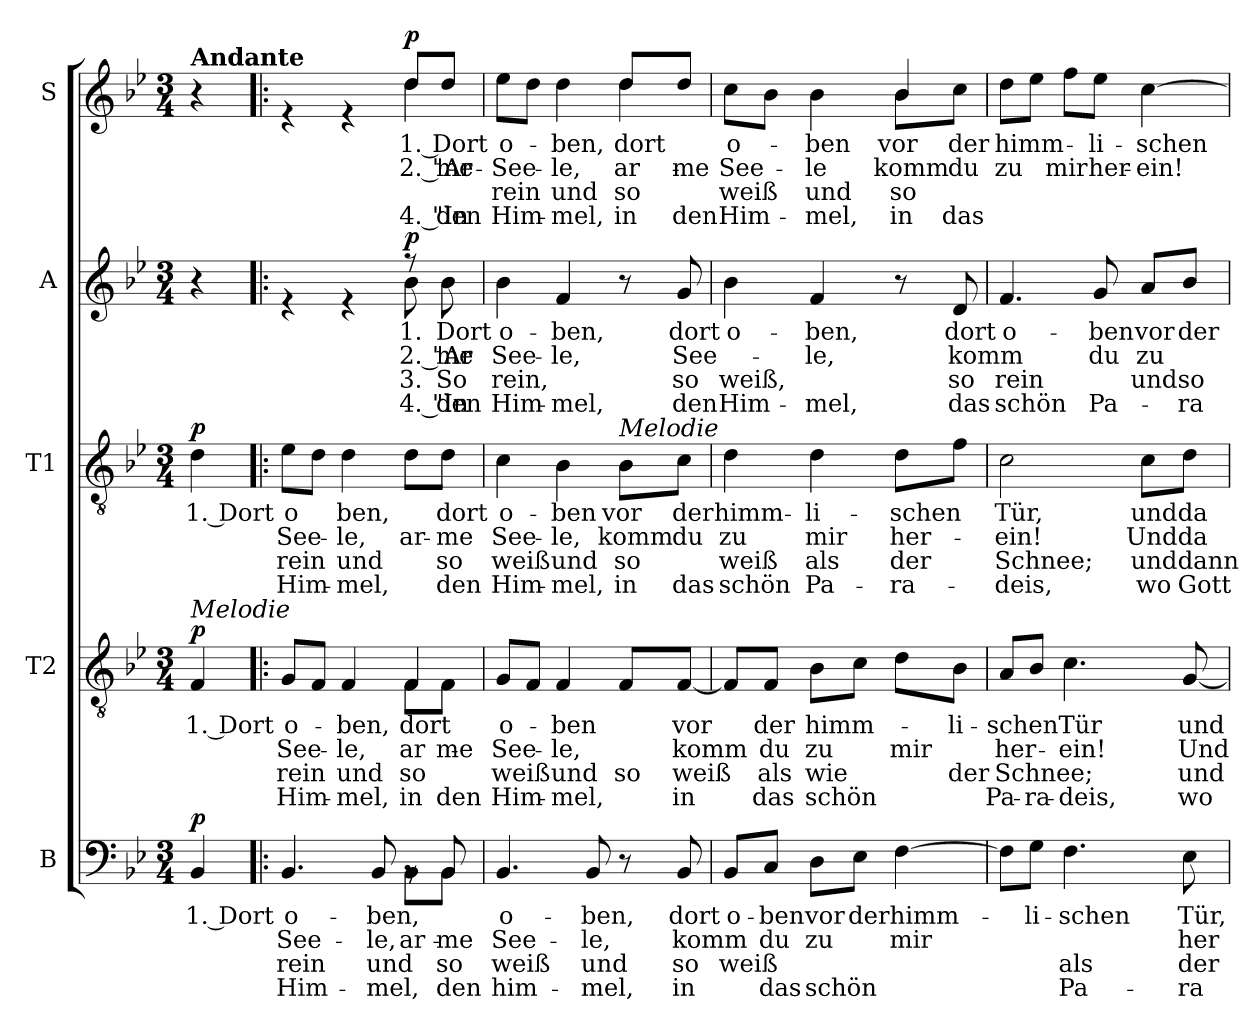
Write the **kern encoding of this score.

**kern	**text	**text	**text	**text	**dynam	**kern	**text	**text	**text	**text	**dynam	**kern	**text	**text	**text	**text	**dynam	**kern	**text	**text	**text	**text	**dynam	**kern	**text	**text	**text	**text	**dynam
*part5	*part5	*part5	*part5	*part5	*part5	*part4	*part4	*part4	*part4	*part4	*part4	*part3	*part3	*part3	*part3	*part3	*part3	*part2	*part2	*part2	*part2	*part2	*part2	*part1	*part1	*part1	*part1	*part1	*part1
*staff5	*staff5	*staff5	*staff5	*staff5	*staff5	*staff4	*staff4	*staff4	*staff4	*staff4	*staff4	*staff3	*staff3	*staff3	*staff3	*staff3	*staff3	*staff2	*staff2	*staff2	*staff2	*staff2	*staff2	*staff1	*staff1	*staff1	*staff1	*staff1	*staff1
*I"B	*	*	*	*	*	*I"T2	*	*	*	*	*	*I"T1	*	*	*	*	*	*I"A	*	*	*	*	*	*I"S	*	*	*	*	*
*clefF4	*	*	*	*	*	*clefGv2	*	*	*	*	*	*clefGv2	*	*	*	*	*	*clefG2	*	*	*	*	*	*clefG2	*	*	*	*	*
*k[b-e-]	*	*	*	*	*	*k[b-e-]	*	*	*	*	*	*k[b-e-]	*	*	*	*	*	*k[b-e-]	*	*	*	*	*	*k[b-e-]	*	*	*	*	*
*M3/4	*	*	*	*	*	*M3/4	*	*	*	*	*	*M3/4	*	*	*	*	*	*M3/4	*	*	*	*	*	*M3/4	*	*	*	*	*
=	=	=	=	=	=	=	=	=	=	=	=	=	=	=	=	=	=	=	=	=	=	=	=	=	=	=	=	=	=
!	!	!	!	!	!	!	!	!	!	!	!	!	!	!	!	!	!	!	!	!	!	!	!	!LO:TX:a:B:t=Andante	!	!	!	!	!
!	!	!	!	!	!	!LO:TX:a:i:t=Melodie	!	!	!	!	!	!	!	!	!	!	!	!	!	!	!	!	!	!	!	!	!	!	!
!	!LO:LY:b	!	!	!	!LO:DY:a	!	!LO:LY:b	!	!	!	!LO:DY:a	!	!LO:LY:b	!	!	!	!LO:DY:a	!	!	!	!	!	!	!	!	!	!	!	!
4BB-/	1. Dort	.	.	.	p	4F/	1. Dort	.	.	.	p	4d\	1. Dort	.	.	.	p	4r	.	.	.	.	.	4r	.	.	.	.	.
=1!|:	=1!|:	=1!|:	=1!|:	=1!|:	=1!|:	=1!|:	=1!|:	=1!|:	=1!|:	=1!|:	=1!|:	=1!|:	=1!|:	=1!|:	=1!|:	=1!|:	=1!|:	=1!|:	=1!|:	=1!|:	=1!|:	=1!|:	=1!|:	=1!|:	=1!|:	=1!|:	=1!|:	=1!|:	=1!|:
!	!LO:LY:b	!LO:LY:b	!LO:LY:b	!LO:LY:b	!	!	!LO:LY:b	!LO:LY:b	!LO:LY:b	!LO:LY:b	!	!	!LO:LY:b	!LO:LY:b	!LO:LY:b	!LO:LY:b	!	!	!	!	!	!	!	!	!	!	!	!	!
*^	*	*	*	*	*	*^	*	*	*	*	*	*	*	*	*	*	*	*^	*	*	*	*	*	*^	*	*	*	*	*
4.BB-/	2ryy	o-	See-	rein	Him-	.	8G/L	2ryy	o-	See-	rein	Him-	.	8e-\L	o	See-	rein	Him-	.	4re	2ryy	.	.	.	.	.	4re	2ryy	.	.	.	.	.
.	.	.	.	.	.	.	8F/J	.	.	.	.	.	.	8d\J	.	.	.	.	.	.	.	.	.	.	.	.	.	.	.	.	.	.	.
!	!	!	!	!	!	!	!	!	!LO:LY:b	!LO:LY:b	!LO:LY:b	!LO:LY:b	!	!	!LO:LY:b	!LO:LY:b	!LO:LY:b	!LO:LY:b	!	!	!	!	!	!	!	!	!	!	!	!	!	!	!
.	.	.	.	.	.	.	4F/	.	-ben,	-le,	und	-mel,	.	4d\	ben,	le,	und	-mel,	.	4re	.	.	.	.	.	.	4re	.	.	.	.	.	.
!	!	!LO:LY:b	!LO:LY:b	!LO:LY:b	!LO:LY:b	!	!	!	!	!	!	!	!	!	!	!	!	!	!	!	!	!	!	!	!	!	!	!	!	!	!	!	!
8BB-/	.	ben,	le,	und	-mel,	.	.	.	.	.	.	.	.	.	.	.	.	.	.	.	.	.	.	.	.	.	.	.	.	.	.	.	.
!	!	!	!LO:LY:b	!	!	!	!	!	!LO:LY:b	!LO:LY:b	!LO:LY:b	!LO:LY:b	!	!	!	!LO:LY:b	!	!	!	!	!	!LO:LY:b	!LO:LY:b	!LO:LY:b	!LO:LY:b	!	!	!	!	!	!LO:LY:b	!	!
!	!	!	!	!	!	!	!	!	!	!	!	!	!	!	!	!	!	!	!	!	!	!	!	!	!	!LO:DY:a	!	!	!LO:LY:b	!LO:LY:b	!	!LO:LY:b	!LO:DY:a
8rBB	8BB-\L	.	ar-	.	.	.	4F/	8F\L	dort	ar-	so	in	.	8d\L	.	ar-	.	.	.	8r	8b-\	1.	2. "Ar-	3.	4. "In	p	4dd\	8dd/L	1. Dort	2. "Ar-	.	4. "In	p
!	!	!LO:LY:b	!	!LO:LY:b	!LO:LY:b	!	!	!	!	!	!	!	!	!	!	!	!	!	!	!	!	!	!	!	!	!	!	!	!	!	!	!	!
!	!	!	!LO:LY:b	!	!	!	!	!	!	!LO:LY:b	!	!LO:LY:b	!	!	!LO:LY:b	!LO:LY:b	!LO:LY:b	!LO:LY:b	!	!	!	!LO:LY:b	!LO:LY:b	!LO:LY:b	!LO:LY:b	!	!	!	!	!LO:LY:b	!	!LO:LY:b	!
8BB-/	8BB-\J	.	-me	so	den	.	.	8F\J	.	-me	.	den	.	8d\J	dort	-me	so	den	.	8b-\	8b-\yy	Dort	-me	So	den	.	.	8dd/J	.	me	.	den	.
=2	=2	=2	=2	=2	=2	=2	=2	=2	=2	=2	=2	=2	=2	=2	=2	=2	=2	=2	=2	=2	=2	=2	=2	=2	=2	=2	=2	=2	=2	=2	=2	=2	=2
!	!	!LO:LY:b	!LO:LY:b	!LO:LY:b	!LO:LY:b	!	!	!	!LO:LY:b	!LO:LY:b	!LO:LY:b	!LO:LY:b	!	!	!LO:LY:b	!LO:LY:b	!LO:LY:b	!LO:LY:b	!	!	!	!LO:LY:b	!LO:LY:b	!LO:LY:b	!LO:LY:b	!	!	!	!LO:LY:b	!LO:LY:b	!LO:LY:b	!LO:LY:b	!
*v	*v	*	*	*	*	*	*	*	*	*	*	*	*	*	*	*	*	*	*	*v	*v	*	*	*	*	*	*	*	*	*	*	*	*
*	*	*	*	*	*	*v	*v	*	*	*	*	*	*	*	*	*	*	*	*	*	*	*	*	*	*	*	*	*	*	*	*
4.BB-/	o-	See-	weiß	him-	.	8G/L	o-	See-	-weiß	Him-	.	4c\	o-	See-	weiß	Him-	.	4b-\	o-	See-	rein,	Him-	.	8ee-\L	2ryy	o-	See-	rein	Him-	.
.	.	.	.	.	.	8F/J	.	.	.	.	.	.	.	.	.	.	.	.	.	.	.	.	.	8dd\J	.	.	.	.	.	.
!	!	!	!	!	!	!	!LO:LY:b	!LO:LY:b	!LO:LY:b	!LO:LY:b	!	!	!LO:LY:b	!LO:LY:b	!LO:LY:b	!LO:LY:b	!	!	!LO:LY:b	!LO:LY:b	!	!LO:LY:b	!	!	!	!LO:LY:b	!LO:LY:b	!LO:LY:b	!LO:LY:b	!
.	.	.	.	.	.	4F/	-ben	-le,	und	-mel,	.	4B-\	ben	le,	und	-mel,	.	4f/	ben,	le,	.	mel,	.	4dd\	.	ben,	-le,	und	-mel,	.
!	!LO:LY:b	!LO:LY:b	!LO:LY:b	!LO:LY:b	!	!	!	!	!	!	!	!	!	!	!	!	!	!	!	!	!	!	!	!	!	!	!	!	!	!
8BB-/	ben,	le,	und	-mel,	.	.	.	.	.	.	.	.	.	.	.	.	.	.	.	.	.	.	.	.	.	.	.	.	.	.
!	!	!	!	!	!	!	!	!	!	!	!	!LO:TX:a:i:t=Melodie	!	!	!	!	!	!	!	!	!	!	!	!	!	!	!	!	!	!
!	!	!	!	!	!	!	!	!	!LO:LY:b	!	!	!	!LO:LY:b	!LO:LY:b	!LO:LY:b	!LO:LY:b	!	!	!	!	!	!	!	!	!	!LO:LY:b	!LO:LY:b	!LO:LY:b	!LO:LY:b	!
8r	.	.	.	.	.	8F/L	.	.	so	.	.	8B-\L	vor	komm	so	in	.	8r	.	.	.	.	.	4dd\	8dd/L	dort	ar-	so	in	.
!	!LO:LY:b	!LO:LY:b	!LO:LY:b	!LO:LY:b	!	!	!LO:LY:b	!LO:LY:b	!LO:LY:b	!LO:LY:b	!	!	!LO:LY:b	!LO:LY:b	!	!LO:LY:b	!	!	!LO:LY:b	!LO:LY:b	!LO:LY:b	!LO:LY:b	!	!	!	!	!LO:LY:b	!	!LO:LY:b	!
8BB-/	dort	komm	so	in	.	[8F/J	vor	komm	weiß	in	.	8c\J	der	du	.	das	.	8g/	dort	See-	so	den	.	.	8dd/J	.	me	.	den	.
=3	=3	=3	=3	=3	=3	=3	=3	=3	=3	=3	=3	=3	=3	=3	=3	=3	=3	=3	=3	=3	=3	=3	=3	=3	=3	=3	=3	=3	=3	=3
!	!LO:LY:b	!	!LO:LY:b	!	!	!	!	!	!	!	!	!	!LO:LY:b	!LO:LY:b	!LO:LY:b	!LO:LY:b	!	!	!LO:LY:b	!	!LO:LY:b	!LO:LY:b	!	!	!	!LO:LY:b	!LO:LY:b	!LO:LY:b	!LO:LY:b	!
8BB-/L	o-	.	weiß	.	.	8F/L]	.	.	.	.	.	4d\	himm-	zu	weiß	schön	.	4b-\	o-	.	weiß,	Him-	.	8cc\L	2ryy	o-	See-	weiß	Him-	.
!	!LO:LY:b	!LO:LY:b	!	!LO:LY:b	!	!	!LO:LY:b	!LO:LY:b	!LO:LY:b	!LO:LY:b	!	!	!	!	!	!	!	!	!	!	!	!	!	!	!	!	!	!	!	!
8C/J	-ben	du	.	das	.	8F/J	der	du	als	das	.	.	.	.	.	.	.	.	.	.	.	.	.	8b-\J	.	.	.	.	.	.
!	!LO:LY:b	!LO:LY:b	!	!LO:LY:b	!	!	!LO:LY:b	!LO:LY:b	!LO:LY:b	!LO:LY:b	!	!	!LO:LY:b	!LO:LY:b	!LO:LY:b	!LO:LY:b	!	!	!LO:LY:b	!LO:LY:b	!	!LO:LY:b	!	!	!	!LO:LY:b	!LO:LY:b	!LO:LY:b	!LO:LY:b	!
8D\L	vor	zu	.	schön	.	8B-\L	himm-	zu	wie	schön	.	4d\	li-	mir	als	Pa-	.	4f/	ben,	le,	.	mel,	.	4b-\	.	ben	-le	und	-mel,	.
!	!LO:LY:b	!	!	!	!	!	!	!	!	!	!	!	!	!	!	!	!	!	!	!	!	!	!	!	!	!	!	!	!	!
8E-\J	der	.	.	.	.	8c\J	.	.	.	.	.	.	.	.	.	.	.	.	.	.	.	.	.	.	.	.	.	.	.	.
!	!LO:LY:b	!LO:LY:b	!	!	!	!	!	!LO:LY:b	!	!	!	!	!LO:LY:b	!LO:LY:b	!LO:LY:b	!LO:LY:b	!	!	!	!	!	!	!	!	!	!LO:LY:b	!LO:LY:b	!LO:LY:b	!LO:LY:b	!
[4F\	himm-	mir	.	.	.	8d\L	.	mir	.	.	.	8d\L	schen	her-	der	-ra-	.	8r	.	.	.	.	.	8b-\L	4b-/	vor	komm	so	in	.
!	!	!	!	!	!	!	!LO:LY:b	!	!LO:LY:b	!	!	!	!	!	!	!	!	!	!LO:LY:b	!LO:LY:b	!LO:LY:b	!LO:LY:b	!	!	!	!LO:LY:b	!LO:LY:b	!	!LO:LY:b	!
.	.	.	.	.	.	8B-\J	-li-	.	der	.	.	8f\J	.	.	.	.	.	8d/	dort	komm	so	das	.	8cc\J	.	der	du	.	das	.
*	*	*	*	*	*	*	*	*	*	*	*	*	*	*	*	*	*	*	*	*	*	*	*	*v	*v	*	*	*	*	*
!!LO:LB:g=z
=4	=4	=4	=4	=4	=4	=4	=4	=4	=4	=4	=4	=4	=4	=4	=4	=4	=4	=4	=4	=4	=4	=4	=4	=4	=4	=4	=4	=4	=4
!	!	!	!	!	!	!	!LO:LY:b	!LO:LY:b	!LO:LY:b	!LO:LY:b	!	!	!LO:LY:b	!LO:LY:b	!LO:LY:b	!LO:LY:b	!	!	!LO:LY:b	!	!LO:LY:b	!LO:LY:b	!	!	!LO:LY:b	!LO:LY:b	!	!	!
8F\L]	.	.	.	.	.	8A/L	-schen	her-	-Schnee;	Pa-	.	2c\	Tür,	ein!	Schnee;	deis,	.	4.f/	o-	.	rein	schön	.	8dd\L	himm-	zu	.	.	.
!	!LO:LY:b	!	!	!	!	!	!	!	!	!LO:LY:b	!	!	!	!	!	!	!	!	!	!	!	!	!	!	!	!	!	!	!
8G\J	li-	.	.	.	.	8B-/J	.	.	.	-ra-	.	.	.	.	.	.	.	.	.	.	.	.	.	8ee-\J	.	.	.	.	.
!	!LO:LY:b	!	!LO:LY:b	!LO:LY:b	!	!	!LO:LY:b	!LO:LY:b	!	!LO:LY:b	!	!	!	!	!	!	!	!	!	!	!	!	!	!	!	!LO:LY:b	!	!	!
4.F\	-schen	.	als	Pa-	.	4.c\	Tür	-ein!	.	-deis,	.	.	.	.	.	.	.	.	.	.	.	.	.	8ff\L	.	mir	.	.	.
!	!	!	!	!	!	!	!	!	!	!	!	!	!	!	!	!	!	!	!LO:LY:b	!LO:LY:b	!	!LO:LY:b	!	!	!LO:LY:b	!LO:LY:b	!	!	!
.	.	.	.	.	.	.	.	.	.	.	.	.	.	.	.	.	.	8g/	ben	du	.	Pa-	.	8ee-\J	li-	her-	.	.	.
!	!	!	!	!	!	!	!	!	!	!	!	!	!LO:LY:b	!LO:LY:b	!LO:LY:b	!LO:LY:b	!	!	!LO:LY:b	!LO:LY:b	!LO:LY:b	!	!	!	!LO:LY:b	!LO:LY:b	!	!	!
.	.	.	.	.	.	.	.	.	.	.	.	8c\L	und	Und	und	wo	.	8a/L	vor	zu	und	.	.	[4cc\	schen	-ein!	.	.	.
!	!LO:LY:b	!LO:LY:b	!LO:LY:b	!LO:LY:b	!	!	!LO:LY:b	!LO:LY:b	!LO:LY:b	!LO:LY:b	!	!	!LO:LY:b	!LO:LY:b	!LO:LY:b	!LO:LY:b	!	!	!LO:LY:b	!	!LO:LY:b	!LO:LY:b	!	!	!	!	!	!	!
8E-\	-Tür,	her-	der	-ra-	.	[8G/	und	Und	und	wo	.	8d\J	da	da	dann	Gott	.	8b-/J	der	.	so	ra-	.	.	.	.	.	.	.
=	=	=	=	=	=	=	=	=	=	=	=	=	=	=	=	=	=	=	=	=	=	=	=	=	=	=	=	=	=
*-	*-	*-	*-	*-	*-	*-	*-	*-	*-	*-	*-	*-	*-	*-	*-	*-	*-	*-	*-	*-	*-	*-	*-	*-	*-	*-	*-	*-	*-
